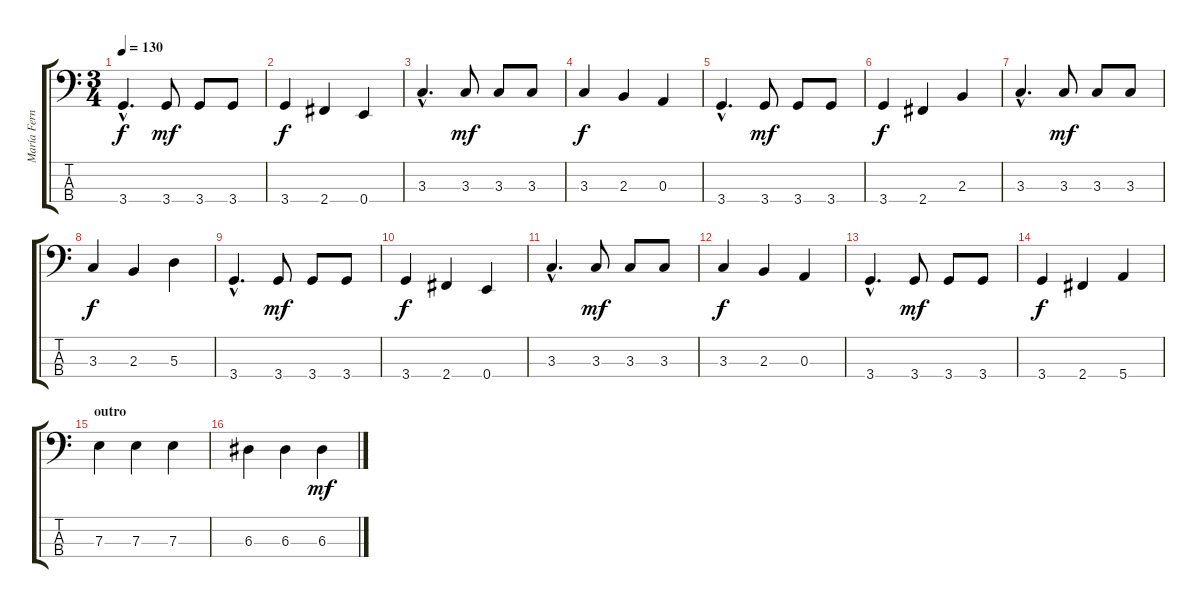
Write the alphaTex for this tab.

\track ("María Fernanda (bajo)" "María Fern") {instrument electricbassfinger}
\staff {score tabs}
\tuning (G2 D2 A1 E1) {hide}
\ts (3 4)
\tempo 130
\clef f4
\ks c
3.4{hac}.4{d dy f} 3.4.8{dy mf} 3.4.8 3.4.8 |
3.4.4{dy f} 2.4.4 0.4.4 |
3.3{hac}.4{d} 3.3.8{dy mf} 3.3.8 3.3.8 |
3.3.4{dy f} 2.3.4 0.3.4 |
3.4{hac}.4{d} 3.4.8{dy mf} 3.4.8 3.4.8 |
3.4.4{dy f} 2.4.4 2.3.4 |
3.3{hac}.4{d} 3.3.8{dy mf} 3.3.8 3.3.8 |
3.3.4{dy f} 2.3.4 5.3.4 |
3.4{hac}.4{d} 3.4.8{dy mf} 3.4.8 3.4.8 |
3.4.4{dy f} 2.4.4 0.4.4 |
3.3{hac}.4{d} 3.3.8{dy mf} 3.3.8 3.3.8 |
3.3.4{dy f} 2.3.4 0.3.4 |
3.4{hac}.4{d} 3.4.8{dy mf} 3.4.8 3.4.8 |
3.4.4{dy f} 2.4.4 5.4.4 |
\section ("" "outro")
7.3.4 7.3.4 7.3.4 |
6.3.4 6.3.4 6.3.4{dy mf}
